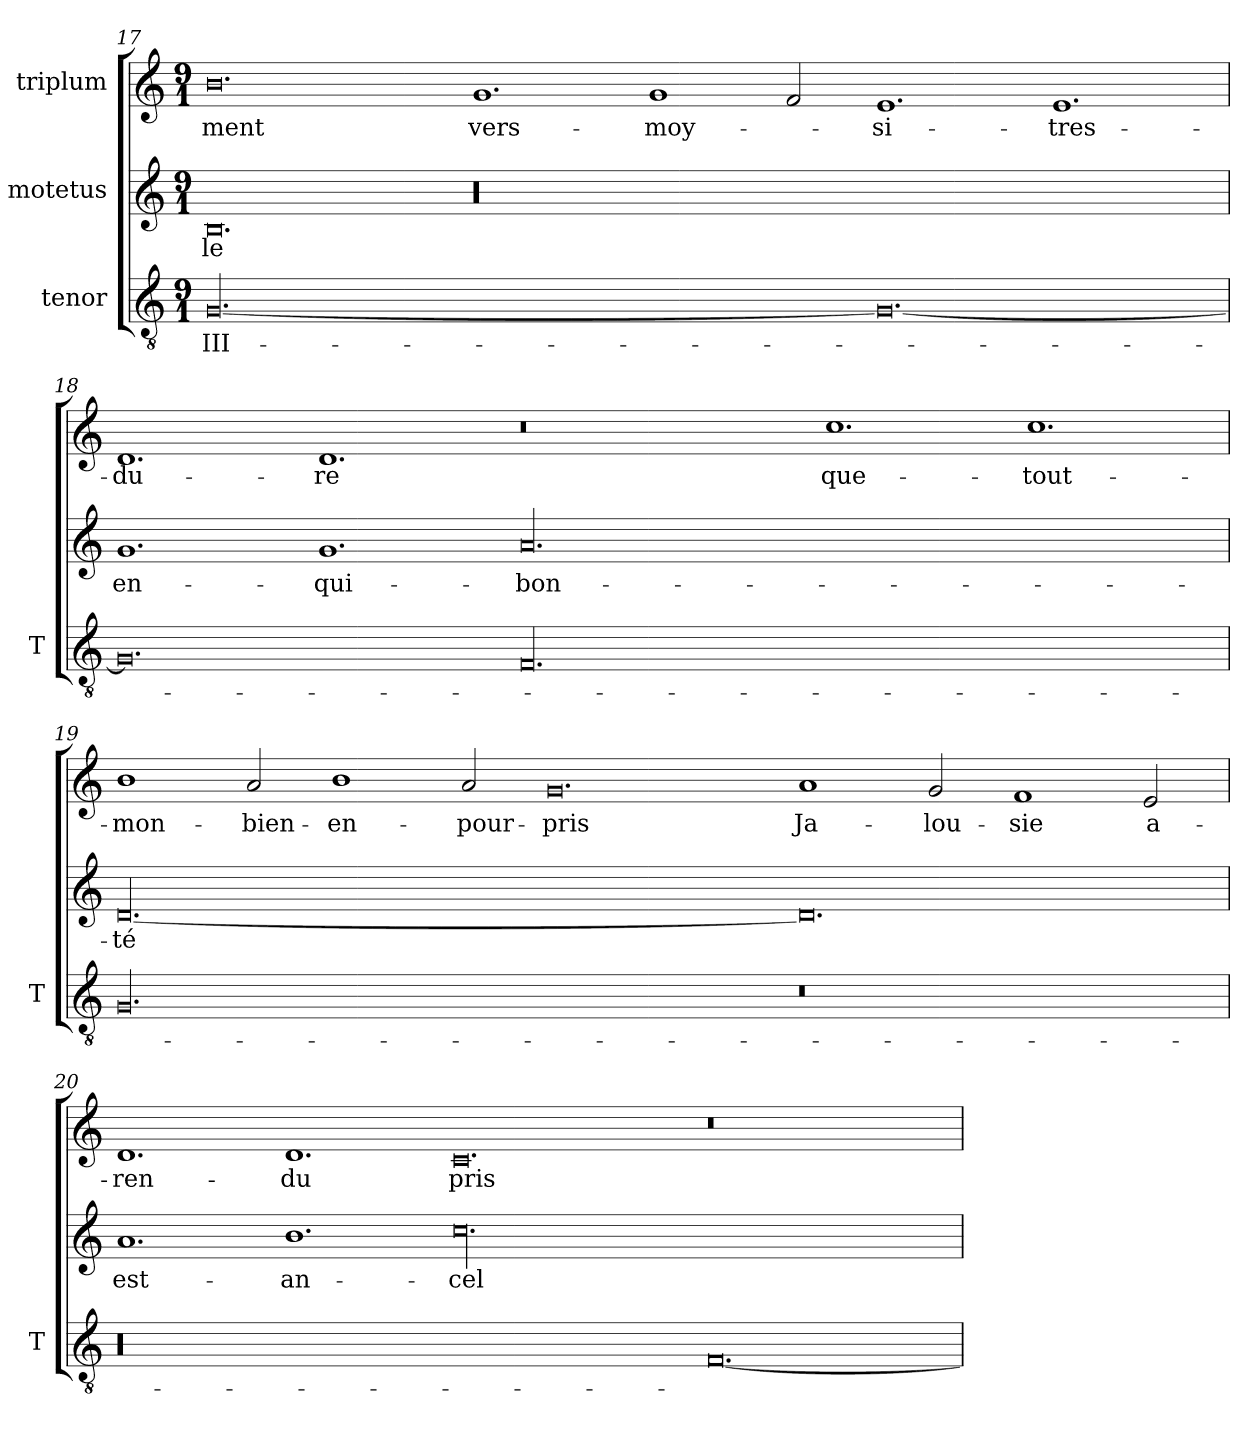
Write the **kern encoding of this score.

**kern	**text	**kern	**text	**kern	**text
*part3	*part3	*part2	*part2	*part1	*part1
*staff3	*staff3	*staff2	*staff2	*staff1	*staff1
*I"tenor	*	*I"motetus	*	*I"triplum	*
*I'T	*	*	*	*	*
!!LO:PB:g=z
*clefGv2	*	*clefG2	*	*clefG2	*
*k[]	*	*k[]	*	*k[]	*
*C:	*	*C:	*	*C:	*
*M9/1	*	*M9/1	*	*M9/1	*
=17	=17	=17	=17	=17	=17
[00.G/	III-	0.B/	-le	0.b\	-ment
.	.	00.r	.	1.g/	vers-
.	.	.	.	1g/	moy-
.	.	.	.	2f/	.
0.G/_	.	.	.	1.e/	si-
.	.	.	.	1.e/	tres-
=18	=18	=18	=18	=18	=18
0.G/]	.	1.g/	en-	1.d/	du-
.	.	1.g/	qui-	1.d/	-re
00.F/	.	00.a/	bon-	0.r	.
.	.	.	.	1.cc\	que-
.	.	.	.	1.cc\	tout-
=19	=19	=19	=19	=19	=19
00.G/	.	[00.d/	-té	1b\	mon-
.	.	.	.	2a/	bien-
.	.	.	.	1b\	en-
.	.	.	.	2a/	pour-
.	.	.	.	0.g/	-pris
0.r	.	0.d/]	.	1a/	Ja-
.	.	.	.	2g/	-lou-
.	.	.	.	1f/	-sie
.	.	.	.	2e/	a-
=20	=20	=20	=20	=20	=20
00.r	.	1.a/	est-	1.d/	ren-
.	.	1.b\	an-	1.d/	-du
.	.	00.cc\	-cel-	0.c/	pris-
[0.F/	.	.	.	0.r	.
=	=	=	=	=	=
*-	*-	*-	*-	*-	*-
